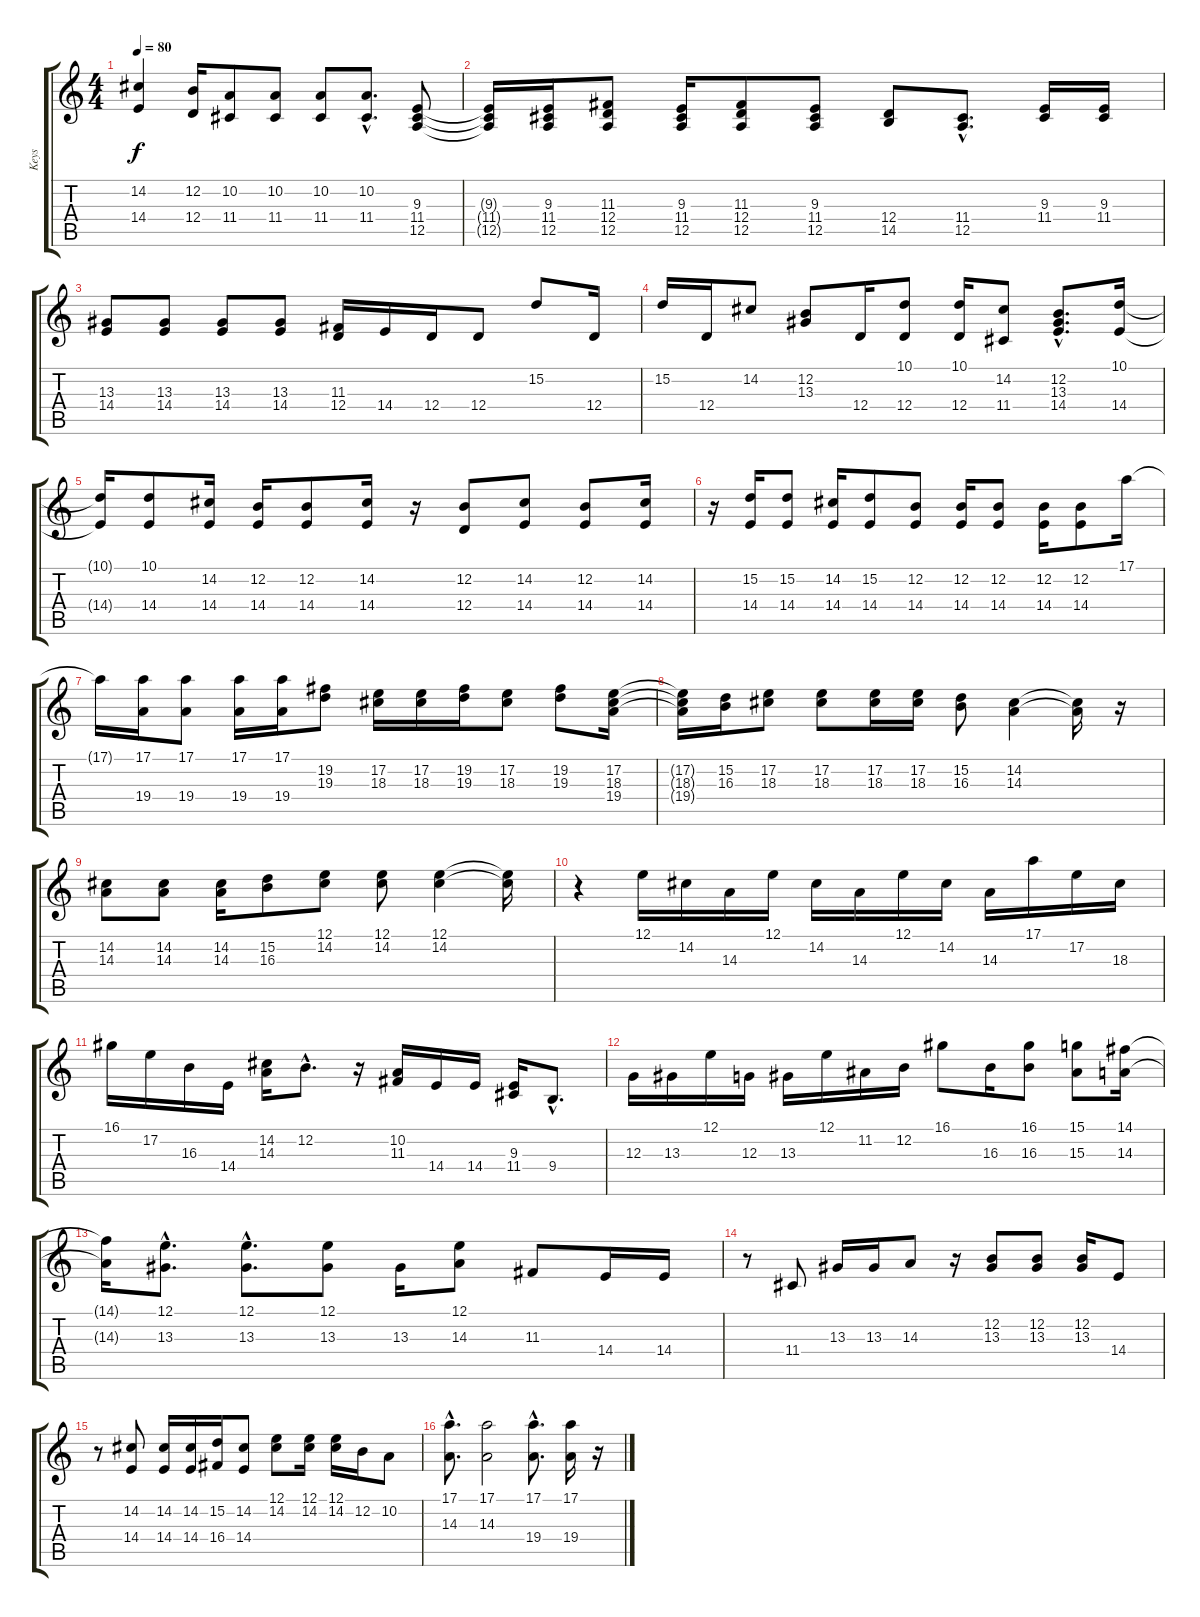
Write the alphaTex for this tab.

\track ("Keys" "Keys") {instrument electricpiano2}
\staff {score tabs}
\tuning (E4 B3 G3 D3 A2 E2) {hide}
\ts (4 4)
\tempo 80
\clef g2
\ks c
(14.2 14.4).4{dy f} (12.2 12.4).16 (10.2 11.4).8 (10.2 11.4).8 (10.2 11.4).8 (10.2{hac} 11.4{hac}).8{d} (9.3 11.4 12.5).8 |
(9.3{t} 11.4{t} 12.5{t}).16 (9.3 11.4 12.5).16 (11.3 12.4 12.5).8 (9.3 11.4 12.5).16 (11.3 12.4 12.5).8 (9.3 11.4 12.5).8 (12.4 14.5).8 (11.4{hac} 12.5{hac}).8{d} (9.3 11.4).16 (9.3 11.4).16 |
(13.3 14.4).8 (13.3 14.4).8 (13.3 14.4).8 (13.3 14.4).8 (11.3 12.4).16 14.4.16 12.4.16 12.4.8 15.2.8 12.4.16 |
15.2.16 12.4.16 14.2.8 (12.2 13.3).8 12.4.16 (10.1 12.4).8 (10.1 12.4).16 (14.2 11.4).8 (12.2{hac} 13.3{hac} 14.4{hac}).8{d} (10.1 14.4).16 |
(10.1{t} 14.4{t}).16 (10.1 14.4).8 (14.2 14.4).16 (12.2 14.4).16 (12.2 14.4).8 (14.2 14.4).16 r.16 (12.2 12.4).8 (14.2 14.4).8 (12.2 14.4).8 (14.2 14.4).16 |
r.16 (15.2 14.4).16 (15.2 14.4).8 (14.2 14.4).16 (15.2 14.4).8 (12.2 14.4).8 (12.2 14.4).16 (12.2 14.4).8 (12.2 14.4).16 (12.2 14.4).8 17.1.16 |
17.1{t}.16 (17.1 19.4).16 (17.1 19.4).8 (17.1 19.4).16 (17.1 19.4).16 (19.2 19.3).8 (17.2 18.3).16 (17.2 18.3).16 (19.2 19.3).16 (17.2 18.3).8 (19.2 19.3).8 (17.2 18.3 19.4).16 |
(17.2{t} 18.3{t} 19.4{t}).16 (15.2 16.3).16 (17.2 18.3).8 (17.2 18.3).8 (17.2 18.3).16 (17.2 18.3).16 (15.2 16.3).8 (14.2 14.3).4 (14.2{t} 14.3{t}).16 r.16 |
(14.2 14.3).8 (14.2 14.3).8 (14.2 14.3).16 (15.2 16.3).8 (12.1 14.2).8 (12.1 14.2).8 (12.1 14.2).4 (12.1{t} 14.2{t}).16 |
r.4 12.1.16 14.2.16 14.3.16 12.1.16 14.2.16 14.3.16 12.1.16 14.2.16 14.3.16 17.1.16 17.2.16 18.3.16 |
16.1.16 17.2.16 16.3.16 14.4.16 (14.2 14.3).16 12.2{hac}.8{d} r.16 (10.2 11.3).16 14.4.16 14.4.16 (9.3 11.4).16 9.4{hac}.8{d} |
12.3.16 13.3.16 12.1.16 12.3.16 13.3.16 12.1.16 11.2.16 12.2.16 16.1.8 16.3.16 (16.1 16.3).8 (15.1 15.3).8 (14.1 14.3).16 |
(14.1{t} 14.3{t}).16 (12.1{hac} 13.3{hac}).8{d} (12.1{hac} 13.3{hac}).8{d} (12.1 13.3).8 13.3.16 (12.1 14.3).8 11.3.8 14.4.16 14.4.16 |
r.8 11.4.8 13.3.16 13.3.16 14.3.8 r.16 (12.2 13.3).8 (12.2 13.3).8 (12.2 13.3).16 14.4.8 |
r.8 (14.2 14.4).8 (14.2 14.4).16 (14.2 14.4).16 (15.2 16.4).16 (14.2 14.4).8 (12.1 14.2).8 (12.1 14.2).16 (12.1 14.2).16 12.2.16 10.2.8 |
(17.1{hac} 14.3{hac}).8{d} (17.1 14.3).2 (17.1{hac} 19.4{hac}).8{d} (17.1 19.4).16 r.16
